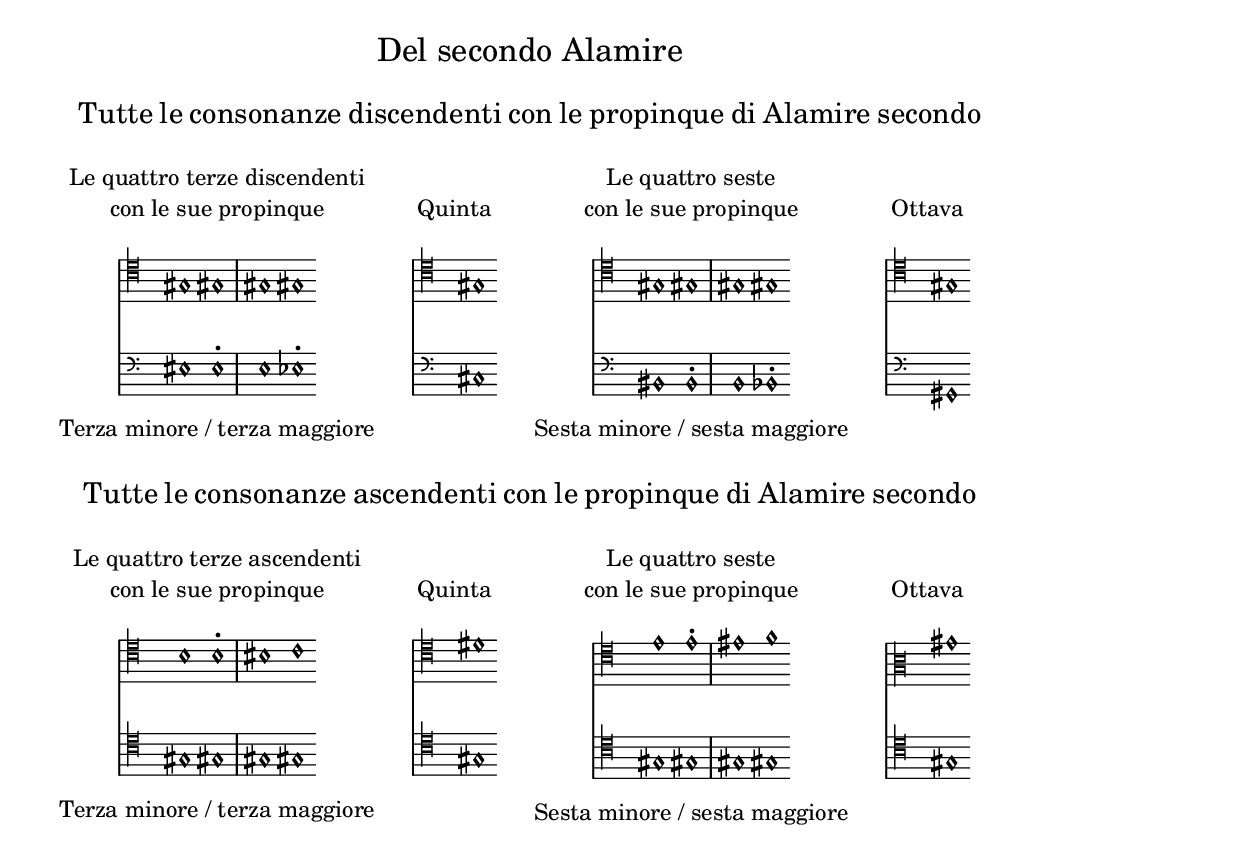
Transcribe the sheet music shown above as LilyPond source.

\version "2.22.2"

% Auto generated file

\header {
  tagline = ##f
}

dot = {
   \once \override Script.add-stem-support = ##f
   \once \override Script.toward-stem-shift = 0
   \once \override Script.skyline-horizontal-padding = 0
   \once \override Script.direction = 1
   \once \override Script.font-size = 1
}

\markup {
  \center-column {
    \line {
      \center-align
      \fontsize#3 { \concat { \normal-text "Del secondo Alamire"} }
    }
    \null
    \line {
      \center-align
      \fontsize#2 { Tutte le consonanze discendenti con le propinque di Alamire secondo }
    }
    \null
    \line {
      \center-column {
        \line {
          \left-align {  \normal-text "Le quattro terze discendenti" }
        }
        \line {
          \left-align {  \normal-text "con le sue propinque" }
        }

        \null
        \line {
          \score {
            <<
              \new Staff \with { instrumentName = ""} {
                \override Staff.TimeSignature.stencil = ##f
                \override Staff.NoteHead.style = #'baroque
                \accidentalStyle Score.forget
                \override Rest.style = #'mensural
                \override NoteHead.style = #'petrucci
                \cadenzaOn
                \clef "mensural-c4"
                \key c #`((0 . ,NATURAL) (1 . ,NATURAL) (2 . ,NATURAL)
                          (3 . ,NATURAL) (4 . ,NATURAL) (5 . ,NATURAL)
                          (6 . ,NATURAL))  gis1   gis1 \bar "|"  gis1   gis1  
                \cadenzaOff
              }
              \new Staff \with { instrumentName = ""} {
                \override Staff.TimeSignature.stencil = ##f
                \override Staff.NoteHead.style = #'baroque
                \accidentalStyle Score.forget
                \override Rest.style = #'mensural
                \override NoteHead.style = #'petrucci
                \cadenzaOn
                \clef "mensural-f"
                \key c #`((0 . ,NATURAL) (1 . ,NATURAL) (2 . ,NATURAL)
                          (3 . ,NATURAL) (4 . ,NATURAL) (5 . ,NATURAL)
                          (6 . ,NATURAL))  eis1   \dot e1-.   e1   \dot es1-.  
                \cadenzaOff
              }
            >>
            \layout {
              \context {
                \Score
                \override SpacingSpanner.common-shortest-duration = #(ly:make-moment 1)
              }
            }
          }
        }
        \null
        \line {
          \left-align {  \normal-text "Terza minore / terza maggiore" }
        }

      }
      \hspace #3 
      \center-column {
        \line {
          \left-align {  \normal-text " " }
        }
        \line {
          \left-align {  \normal-text "Quinta" }
        }

        \null
        \line {
          \score {
            <<
              \new Staff \with { instrumentName = ""} {
                \override Staff.TimeSignature.stencil = ##f
                \override Staff.NoteHead.style = #'baroque
                \accidentalStyle Score.forget
                \override Rest.style = #'mensural
                \override NoteHead.style = #'petrucci
                \cadenzaOn
                \clef "mensural-c4"
                \key c #`((0 . ,NATURAL) (1 . ,NATURAL) (2 . ,NATURAL)
                          (3 . ,NATURAL) (4 . ,NATURAL) (5 . ,NATURAL)
                          (6 . ,NATURAL))  gis1  
                \cadenzaOff
              }
              \new Staff \with { instrumentName = ""} {
                \override Staff.TimeSignature.stencil = ##f
                \override Staff.NoteHead.style = #'baroque
                \accidentalStyle Score.forget
                \override Rest.style = #'mensural
                \override NoteHead.style = #'petrucci
                \cadenzaOn
                \clef "mensural-f"
                \key c #`((0 . ,NATURAL) (1 . ,NATURAL) (2 . ,NATURAL)
                          (3 . ,NATURAL) (4 . ,NATURAL) (5 . ,NATURAL)
                          (6 . ,NATURAL))  cis1  
                \cadenzaOff
              }
            >>
            \layout {
              \context {
                \Score
                \override SpacingSpanner.common-shortest-duration = #(ly:make-moment 1)
              }
            }
          }
        }

      }
      \hspace #3 
      \center-column {
        \line {
          \left-align {  \normal-text "Le quattro seste" }
        }
        \line {
          \left-align {  \normal-text "con le sue propinque" }
        }

        \null
        \line {
          \score {
            <<
              \new Staff \with { instrumentName = ""} {
                \override Staff.TimeSignature.stencil = ##f
                \override Staff.NoteHead.style = #'baroque
                \accidentalStyle Score.forget
                \override Rest.style = #'mensural
                \override NoteHead.style = #'petrucci
                \cadenzaOn
                \clef "mensural-c4"
                \key c #`((0 . ,NATURAL) (1 . ,NATURAL) (2 . ,NATURAL)
                          (3 . ,NATURAL) (4 . ,NATURAL) (5 . ,NATURAL)
                          (6 . ,NATURAL))  gis1   gis1 \bar "|"  gis1   gis1  
                \cadenzaOff
              }
              \new Staff \with { instrumentName = ""} {
                \override Staff.TimeSignature.stencil = ##f
                \override Staff.NoteHead.style = #'baroque
                \accidentalStyle Score.forget
                \override Rest.style = #'mensural
                \override NoteHead.style = #'petrucci
                \cadenzaOn
                \clef "mensural-f"
                \key c #`((0 . ,NATURAL) (1 . ,NATURAL) (2 . ,NATURAL)
                          (3 . ,NATURAL) (4 . ,NATURAL) (5 . ,NATURAL)
                          (6 . ,NATURAL))  bis,1   \dot b,1-.   b,1   \dot bes,1-.  
                \cadenzaOff
              }
            >>
            \layout {
              \context {
                \Score
                \override SpacingSpanner.common-shortest-duration = #(ly:make-moment 1)
              }
            }
          }
        }
        \null
        \line {
          \left-align {  \normal-text "Sesta minore / sesta maggiore" }
        }

      }
      \hspace #3 
      \center-column {
        \line {
          \left-align {  \normal-text " " }
        }
        \line {
          \left-align {  \normal-text "Ottava" }
        }

        \null
        \line {
          \score {
            <<
              \new Staff \with { instrumentName = ""} {
                \override Staff.TimeSignature.stencil = ##f
                \override Staff.NoteHead.style = #'baroque
                \accidentalStyle Score.forget
                \override Rest.style = #'mensural
                \override NoteHead.style = #'petrucci
                \cadenzaOn
                \clef "mensural-c4"
                \key c #`((0 . ,NATURAL) (1 . ,NATURAL) (2 . ,NATURAL)
                          (3 . ,NATURAL) (4 . ,NATURAL) (5 . ,NATURAL)
                          (6 . ,NATURAL))  gis1  
                \cadenzaOff
              }
              \new Staff \with { instrumentName = ""} {
                \override Staff.TimeSignature.stencil = ##f
                \override Staff.NoteHead.style = #'baroque
                \accidentalStyle Score.forget
                \override Rest.style = #'mensural
                \override NoteHead.style = #'petrucci
                \cadenzaOn
                \clef "mensural-f"
                \key c #`((0 . ,NATURAL) (1 . ,NATURAL) (2 . ,NATURAL)
                          (3 . ,NATURAL) (4 . ,NATURAL) (5 . ,NATURAL)
                          (6 . ,NATURAL))  gis,1  
                \cadenzaOff
              }
            >>
            \layout {
              \context {
                \Score
                \override SpacingSpanner.common-shortest-duration = #(ly:make-moment 1)
              }
            }
          }
        }

      }
      \hspace #3 
    }
    \null
    \null
    \line {
      \center-align
      \fontsize#2 { Tutte le consonanze ascendenti con le propinque di Alamire secondo }
    }
    \null
    \line {      \center-column {
        \line {
          \left-align {  \normal-text "Le quattro terze ascendenti" }
        }
        \line {
          \left-align {  \normal-text "con le sue propinque" }
        }

        \null
        \line {
          \score {
            <<
              \new Staff \with { instrumentName = ""} {
                \override Staff.TimeSignature.stencil = ##f
                \override Staff.NoteHead.style = #'baroque
                \accidentalStyle Score.forget
                \override Rest.style = #'mensural
                \override NoteHead.style = #'petrucci
                \cadenzaOn
                \clef "mensural-c4"
                \key c #`((0 . ,NATURAL) (1 . ,NATURAL) (2 . ,NATURAL)
                          (3 . ,NATURAL) (4 . ,NATURAL) (5 . ,NATURAL)
                          (6 . ,NATURAL))  b1   \dot b1-. \bar "|"  bis1   c'1  
                \cadenzaOff
              }
              \new Staff \with { instrumentName = ""} {
                \override Staff.TimeSignature.stencil = ##f
                \override Staff.NoteHead.style = #'baroque
                \accidentalStyle Score.forget
                \override Rest.style = #'mensural
                \override NoteHead.style = #'petrucci
                \cadenzaOn
                \clef "mensural-c4"
                \key c #`((0 . ,NATURAL) (1 . ,NATURAL) (2 . ,NATURAL)
                          (3 . ,NATURAL) (4 . ,NATURAL) (5 . ,NATURAL)
                          (6 . ,NATURAL))  gis1   gis1   gis1   gis1  
                \cadenzaOff
              }
            >>
            \layout {
              \context {
                \Score
                \override SpacingSpanner.common-shortest-duration = #(ly:make-moment 1)
              }
            }
          }
        }
        \null
        \line {
          \left-align {  \normal-text "Terza minore / terza maggiore" }
        }

      }
      \hspace #3 
      \center-column {
        \line {
          \left-align {  \normal-text " " }
        }
        \line {
          \left-align {  \normal-text "Quinta" }
        }

        \null
        \line {
          \score {
            <<
              \new Staff \with { instrumentName = ""} {
                \override Staff.TimeSignature.stencil = ##f
                \override Staff.NoteHead.style = #'baroque
                \accidentalStyle Score.forget
                \override Rest.style = #'mensural
                \override NoteHead.style = #'petrucci
                \cadenzaOn
                \clef "mensural-c4"
                \key c #`((0 . ,NATURAL) (1 . ,NATURAL) (2 . ,NATURAL)
                          (3 . ,NATURAL) (4 . ,NATURAL) (5 . ,NATURAL)
                          (6 . ,NATURAL))  dis'1  
                \cadenzaOff
              }
              \new Staff \with { instrumentName = ""} {
                \override Staff.TimeSignature.stencil = ##f
                \override Staff.NoteHead.style = #'baroque
                \accidentalStyle Score.forget
                \override Rest.style = #'mensural
                \override NoteHead.style = #'petrucci
                \cadenzaOn
                \clef "mensural-c4"
                \key c #`((0 . ,NATURAL) (1 . ,NATURAL) (2 . ,NATURAL)
                          (3 . ,NATURAL) (4 . ,NATURAL) (5 . ,NATURAL)
                          (6 . ,NATURAL))  gis1  
                \cadenzaOff
              }
            >>
            \layout {
              \context {
                \Score
                \override SpacingSpanner.common-shortest-duration = #(ly:make-moment 1)
              }
            }
          }
        }

      }
      \hspace #3 
      \center-column {
        \line {
          \left-align {  \normal-text "Le quattro seste" }
        }
        \line {
          \left-align {  \normal-text "con le sue propinque" }
        }

        \null
        \line {
          \score {
            <<
              \new Staff \with { instrumentName = ""} {
                \override Staff.TimeSignature.stencil = ##f
                \override Staff.NoteHead.style = #'baroque
                \accidentalStyle Score.forget
                \override Rest.style = #'mensural
                \override NoteHead.style = #'petrucci
                \cadenzaOn
                \clef "mensural-c4"
                \key c #`((0 . ,NATURAL) (1 . ,NATURAL) (2 . ,NATURAL)
                          (3 . ,NATURAL) (4 . ,NATURAL) (5 . ,NATURAL)
                          (6 . ,NATURAL))  e'1   \dot e'1-. \bar "|"  eis'1   f'1  
                \cadenzaOff
              }
              \new Staff \with { instrumentName = ""} {
                \override Staff.TimeSignature.stencil = ##f
                \override Staff.NoteHead.style = #'baroque
                \accidentalStyle Score.forget
                \override Rest.style = #'mensural
                \override NoteHead.style = #'petrucci
                \cadenzaOn
                \clef "mensural-c4"
                \key c #`((0 . ,NATURAL) (1 . ,NATURAL) (2 . ,NATURAL)
                          (3 . ,NATURAL) (4 . ,NATURAL) (5 . ,NATURAL)
                          (6 . ,NATURAL))  gis1   gis1   gis1   gis1  
                \cadenzaOff
              }
            >>
            \layout {
              \context {
                \Score
                \override SpacingSpanner.common-shortest-duration = #(ly:make-moment 1)
              }
            }
          }
        }
        \null
        \line {
          \left-align {  \normal-text "Sesta minore / sesta maggiore" }
        }

      }
      \hspace #3 
      \center-column {
        \line {
          \left-align {  \normal-text " " }
        }
        \line {
          \left-align {  \normal-text "Ottava" }
        }

        \null
        \line {
          \score {
            <<
              \new Staff \with { instrumentName = ""} {
                \override Staff.TimeSignature.stencil = ##f
                \override Staff.NoteHead.style = #'baroque
                \accidentalStyle Score.forget
                \override Rest.style = #'mensural
                \override NoteHead.style = #'petrucci
                \cadenzaOn
                \clef "mensural-c3"
                \key c #`((0 . ,NATURAL) (1 . ,NATURAL) (2 . ,NATURAL)
                          (3 . ,NATURAL) (4 . ,NATURAL) (5 . ,NATURAL)
                          (6 . ,NATURAL))  gis'1  
                \cadenzaOff
              }
              \new Staff \with { instrumentName = ""} {
                \override Staff.TimeSignature.stencil = ##f
                \override Staff.NoteHead.style = #'baroque
                \accidentalStyle Score.forget
                \override Rest.style = #'mensural
                \override NoteHead.style = #'petrucci
                \cadenzaOn
                \clef "mensural-c4"
                \key c #`((0 . ,NATURAL) (1 . ,NATURAL) (2 . ,NATURAL)
                          (3 . ,NATURAL) (4 . ,NATURAL) (5 . ,NATURAL)
                          (6 . ,NATURAL))  gis1  
                \cadenzaOff
              }
            >>
            \layout {
              \context {
                \Score
                \override SpacingSpanner.common-shortest-duration = #(ly:make-moment 1)
              }
            }
          }
        }

      }
      \hspace #3 

    }
  }
}